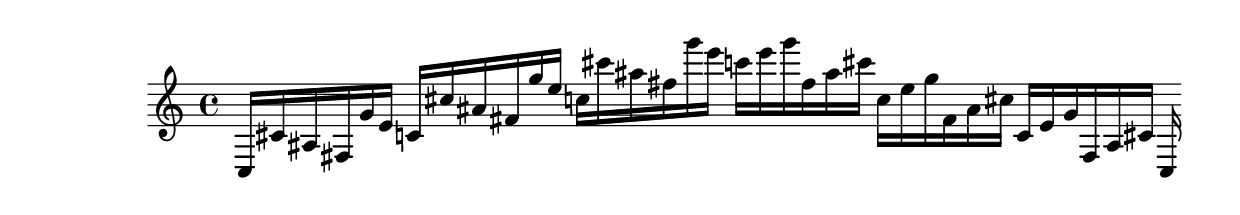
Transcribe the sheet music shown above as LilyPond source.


\new PianoStaff <<
\cadenzaOn
\new Staff = "right" {
\clef treble
    c16 [ cis' ais fis g' e' ]
    c' [ cis'' ais' fis' g'' e'' ]
    c'' [ cis''' ais'' fis'' g''' e''' ]
    c''' [ e''' g''' fis'' ais'' cis''' ]
    c'' [ e'' g'' fis' ais' cis'' ]
    c' [ e' g' fis ais cis' ]
    c
}
>>
